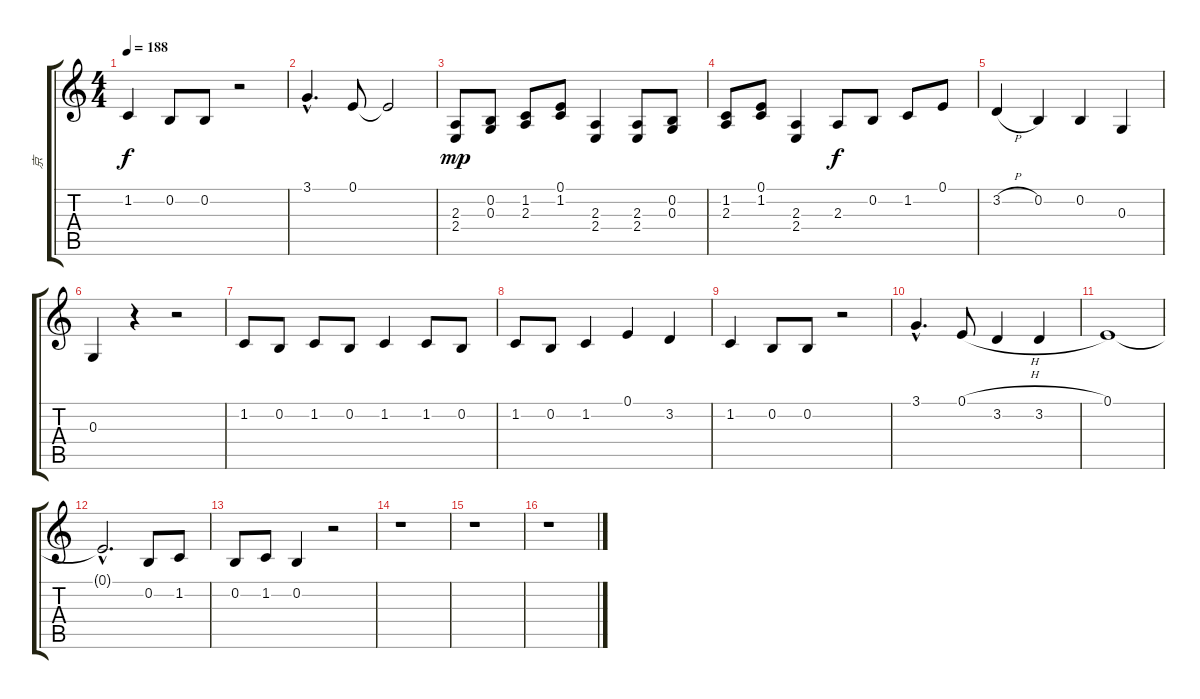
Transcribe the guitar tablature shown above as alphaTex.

\track ("京" "京") {instrument reedorgan}
\staff {score tabs}
\tuning (E4 B3 G3 D3 A2 E2) {hide}
\ts (4 4)
\tempo 188
\clef g2
\ks c
1.2.4{dy f} 0.2.8 0.2.8 r.2 |
3.1{hac}.4{d} 0.1.8 0.1{t}.2 |
(2.3 2.4).8{dy mp} (0.2 0.3).8 (1.2 2.3).8 (0.1 1.2).8 (2.3 2.4).4 (2.3 2.4).8 (0.2 0.3).8 |
(1.2 2.3).8 (0.1 1.2).8 (2.3 2.4).4 2.3.8{dy f} 0.2.8 1.2.8 0.1.8 |
3.2{h}.4 0.2.4 0.2.4 0.3.4 |
0.3.4 r.4 r.2 |
1.2.8 0.2.8 1.2.8 0.2.8 1.2.4 1.2.8 0.2.8 |
1.2.8 0.2.8 1.2.4 0.1.4 3.2.4 |
1.2.4 0.2.8 0.2.8 r.2 |
3.1{hac}.4{d} 0.1{h}.8 3.2.4 3.2.4 |
0.1.1 |
0.1{hac t}.2{d} 0.2.8 1.2.8 |
0.2.8 1.2.8 0.2.4 r.2 |
r.1 |
r.1 |
r.1
